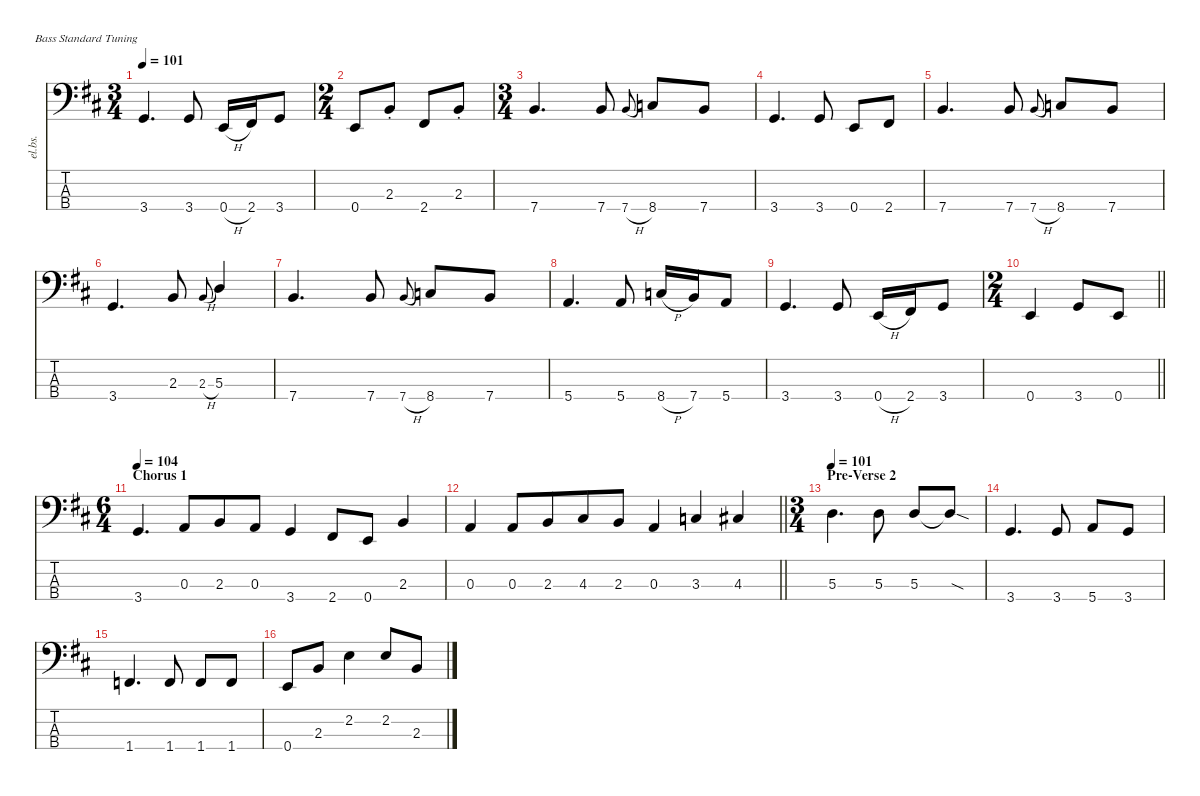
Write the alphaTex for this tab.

\defaultSystemsLayout 4
\hideDynamics
\bracketExtendMode nobrackets
\otherSystemsTrackNameOrientation horizontal
\track ("Jason Newsted" "el.bs.") {defaultSystemsLayout 8 instrument electricbasspick}
\staff {score tabs}
\tuning (G2 D2 A1 E1)
\ts (3 4)
\tempo 101
\clef f4
\ks bminor
3.4{acc forcenatural}.4{d dy f beam Up} 3.4{acc forcenatural}.8{beam Up} 0.4{h acc forcenatural}.16{beam Up} 2.4{acc #}.16{beam Up} 3.4{acc forcenatural}.8{beam Up} |
\ts (2 4)
\beaming (8 2 2)
0.4{acc forcenatural}.8{beam Up} 2.3{st acc forcenatural}.8{beam Up} 2.4{acc #}.8{beam Up} 2.3{st acc forcenatural}.8{beam Up} |
\ts (3 4)
\beaming (8 2 2 2)
7.4{acc forcenatural}.4{d beam Up} 7.4{acc forcenatural}.8{beam Up} 7.4{h acc forcenatural}.8{gr onbeat dy mf beam Up} 8.4{acc forcenatural}.8{dy f beam Up} 7.4{acc forcenatural}.8{beam Up} |
3.4{acc forcenatural}.4{d beam Up} 3.4{acc forcenatural}.8{beam Up} 0.4{acc forcenatural}.8{beam Up} 2.4{acc #}.8{beam Up} |
7.4{acc forcenatural}.4{d beam Up} 7.4{acc forcenatural}.8{beam Up} 7.4{h acc forcenatural}.8{gr onbeat dy mf beam Up} 8.4{acc forcenatural}.8{dy f beam Up} 7.4{acc forcenatural}.8{beam Up} |
3.4{acc forcenatural}.4{d beam Up} 2.3{acc forcenatural}.8{beam Up} 2.3{h acc forcenatural}.8{gr onbeat dy mf beam Up} 5.3{acc forcenatural}.4{dy f beam Up} |
7.4{acc forcenatural}.4{d beam Up} 7.4{acc forcenatural}.8{beam Up} 7.4{h acc forcenatural}.8{gr onbeat dy mf beam Up} 8.4{acc forcenatural}.8{dy f beam Up} 7.4{acc forcenatural}.8{beam Up} |
5.4{acc forcenatural}.4{d beam Up} 5.4{acc forcenatural}.8{beam Up} 8.4{h acc forcenatural}.16{beam Up} 7.4{acc forcenatural}.16{beam Up} 5.4{acc forcenatural}.8{beam Up} |
3.4{acc forcenatural}.4{d beam Up} 3.4{acc forcenatural}.8{beam Up} 0.4{h acc forcenatural}.16{beam Up} 2.4{acc #}.16{beam Up} 3.4{acc forcenatural}.8{beam Up} |
\ts (2 4)
\beaming (8 2 2)
\barLineRight lightlight
0.4{acc forcenatural}.4{beam Up} 3.4{acc forcenatural}.8{beam Up} 0.4{acc forcenatural}.8{beam Up} |
\ts (6 4)
\beaming (8 6 6)
\section ("" "Chorus 1")
\tempo 104
3.4{acc forcenatural}.4{d beam Up} 0.3{acc forcenatural}.8{beam Up} 2.3{acc forcenatural}.8{beam Up} 0.3{acc forcenatural}.8{beam Up} 3.4{acc forcenatural}.4{beam Up} 2.4{acc #}.8{beam Up} 0.4{acc forcenatural}.8{beam Up} 2.3{acc forcenatural}.4{beam Up} |
\barLineRight lightlight
0.3{acc forcenatural}.4{beam Up} 0.3{acc forcenatural}.8{beam Up} 2.3{acc forcenatural}.8{beam Up} 4.3{acc #}.8{beam Up} 2.3{acc forcenatural}.8{beam Up} 0.3{acc forcenatural}.4{beam Up} 3.3{acc forcenatural}.4{beam Up} 4.3{acc #}.4{beam Up} |
\ts (3 4)
\beaming (8 2 2 2)
\section ("" "Pre-Verse 2")
\tempo 101
5.3{acc forcenatural}.4{d beam Down} 5.3{acc forcenatural}.8{beam Down} 5.3{acc forcenatural}.8{beam Up} 5.3{sod t acc forcenatural}.8{beam Up} |
3.4{acc forcenatural}.4{d beam Up} 3.4{acc forcenatural}.8{beam Up} 5.4{acc forcenatural}.8{beam Up} 3.4{acc forcenatural}.8{beam Up} |
1.4{acc forcenatural}.4{d beam Up} 1.4{acc forcenatural}.8{beam Up} 1.4{acc forcenatural}.8{beam Up} 1.4{acc forcenatural}.8{beam Up} |
0.4{acc forcenatural}.8{beam Up} 2.3{acc forcenatural}.8{beam Up} 2.2{acc forcenatural}.4{beam Down} 2.2{acc forcenatural}.8{beam Up} 2.3{acc forcenatural}.8{beam Up}
